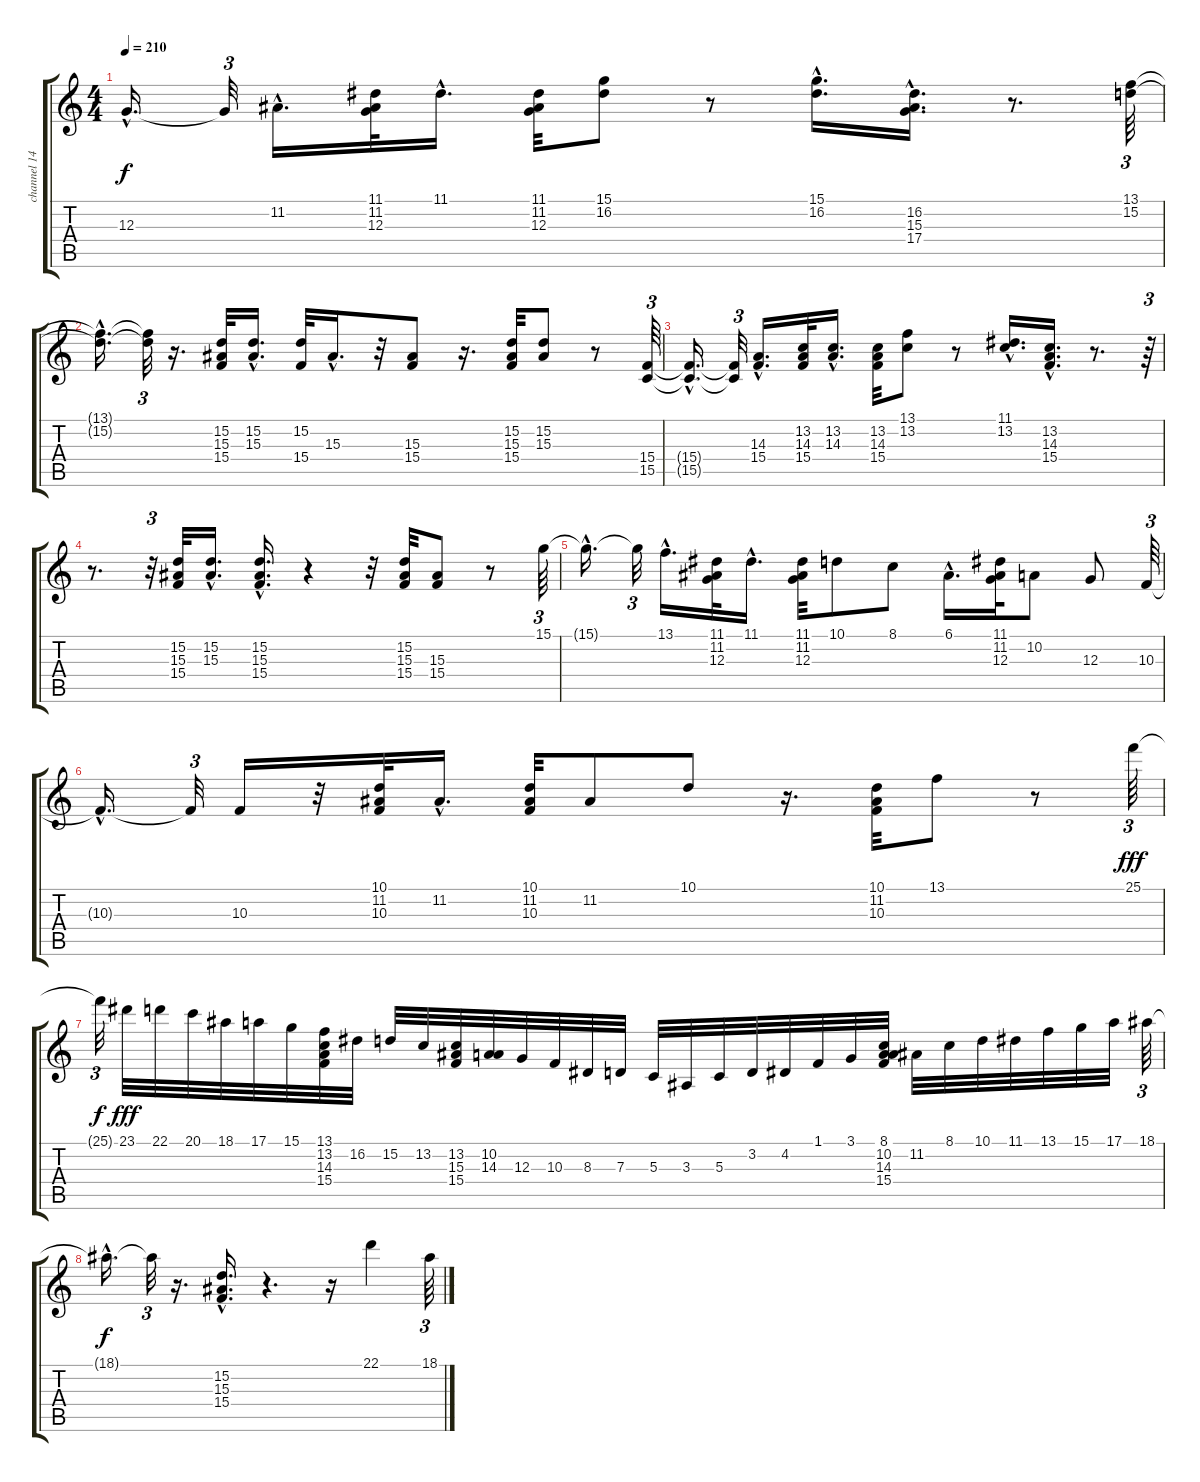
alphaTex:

\track ("channel 14          " "channel 14") {instrument marimba}
\staff {score tabs}
\tuning (E4 B3 G3 D3 A2 E2) {hide}
\ts (4 4)
\tempo 210
\clef g2
\ks c
12.3{hac t}.16{d dy f} 12.3{t}.32{tu (3 2)} 11.2{hac}.16{d} (11.1 11.2 12.3).32 11.1{hac}.16{d} (11.1 11.2 12.3).32 (15.1 16.2).8 r.8 (15.1{hac} 16.2{hac}).16{d} (16.2{hac} 15.3{hac} 17.4{hac}).16{d} r.8{d} (13.1 15.2).64{tu (3 2)} |
(13.1{hac t} 15.2{hac t}).16{d} (13.1{t} 15.2{t}).32{tu (3 2)} r.16{d} (15.2 15.3 15.4).32 (15.2{hac} 15.3{hac}).16{d} (15.2 15.4).32 15.3{hac}.16{d} r.32 (15.3 15.4).8 r.16{d} (15.2 15.3 15.4).32 (15.2 15.3).8 r.8 (15.4 15.5).64{tu (3 2)} |
(15.4{hac t} 15.5{hac t}).16{d} (15.4{t} 15.5{t}).32{tu (3 2)} (14.3{hac} 15.4{hac}).16{d} (13.2 14.3 15.4).32 (13.2{hac} 14.3{hac}).16{d} (13.2 14.3 15.4).32 (13.1 13.2).8 r.8 (11.1{hac} 13.2{hac}).16{d} (13.2{hac} 14.3{hac} 15.4{hac}).16{d} r.8{d} r.64{tu (3 2)} |
r.8{d} r.32{tu (3 2)} (15.2 15.3 15.4).32 (15.2{hac} 15.3{hac}).16{d} (15.2{hac} 15.3{hac} 15.4{hac}).16{d} r.4 r.32 (15.2 15.3 15.4).32 (15.3 15.4).8 r.8 15.1.64{tu (3 2)} |
15.1{hac t}.16{d} 15.1{t}.32{tu (3 2)} 13.1{hac}.16{d} (11.1 11.2 12.3).32 11.1{hac}.16{d} (11.1 11.2 12.3).32 10.1.8 8.1.8 6.1{hac}.16{d} (11.1 11.2 12.3).32 10.2.8 12.3.8 10.3.64{tu (3 2)} |
10.3{hac t}.16{d} 10.3{t}.32{tu (3 2)} 10.3.16 r.32 (10.1 11.2 10.3).32 11.2{hac}.16{d} (10.1 11.2 10.3).32 11.2.8 10.1.8 r.16{d} (10.1 11.2 10.3).32 13.1.8 r.8 25.1.64{tu (3 2) dy fff} |
25.1{t}.32{tu (3 2) dy f} 23.1.32{dy fff} 22.1.32 20.1.32 18.1.32 17.1.32 15.1.32 (13.1 13.2 14.3 15.4).32 16.2.32 15.2.32 13.2.32 (13.2 15.3 15.4).32 (10.2 14.3).32 12.3.32 10.3.32 8.3.32 7.3.32 5.3.32 3.3.32 5.3.32 3.2.32 4.2.32 1.1.32 3.1.32 (8.1 10.2 14.3 15.4).32 11.2.32 8.1.32 10.1.32 11.1.32 13.1.32 15.1.32 17.1.32 18.1.64{tu (3 2)} |
18.1{hac t}.16{d dy f} 18.1{t}.32{tu (3 2)} r.16{d} (15.2{hac} 15.3{hac} 15.4{hac}).16{d} r.4{d} r.16 22.1.4{instrument trumpet} 18.1.64{tu (3 2)}
